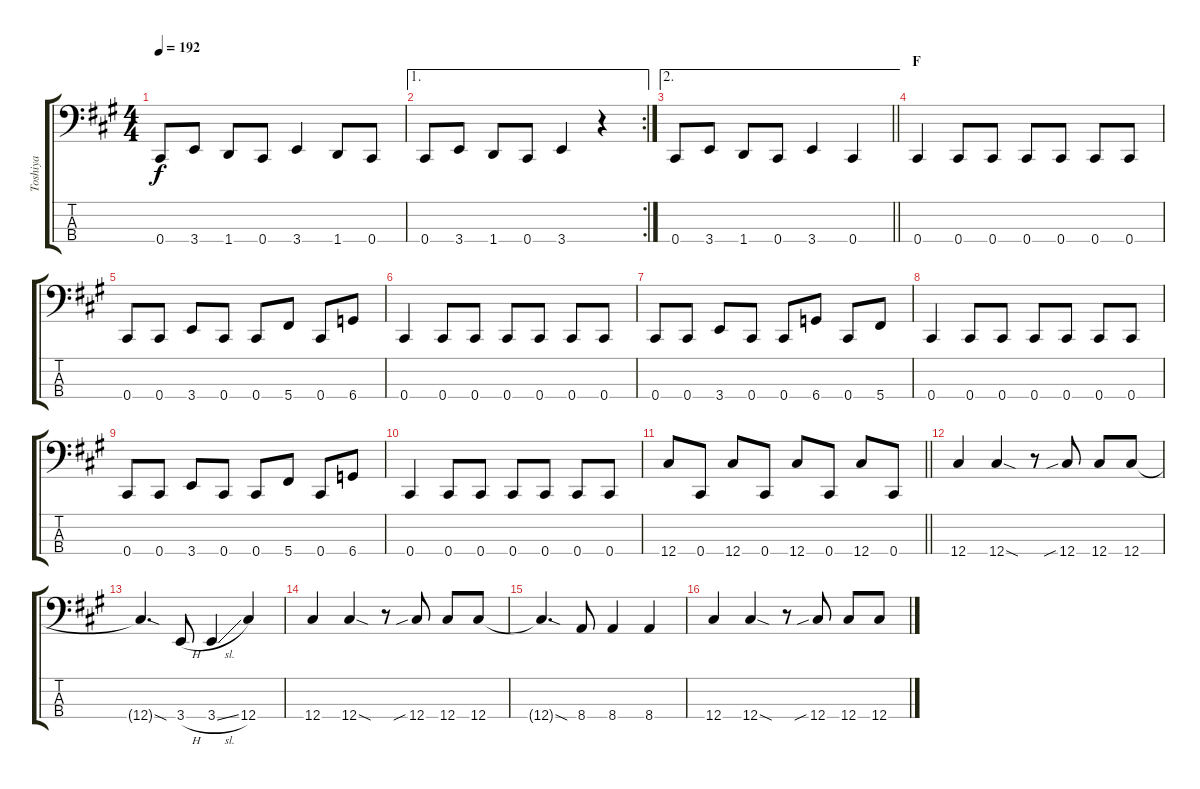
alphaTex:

\track ("Toshiya" "Toshiya") {instrument electricbassfinger}
\staff {score tabs}
\tuning (E2 B1 Gb1 Db1) {hide}
\ts (4 4)
\tempo 192
\clef f4
\ks a
0.4.8{dy f} 3.4.8 1.4.8 0.4.8 3.4.4 1.4.8 0.4.8 |
\ae 1
\rc 2
0.4.8 3.4.8 1.4.8 0.4.8 3.4.4 r.4 |
\ae 2
\barLineRight lightlight
0.4.8 3.4.8 1.4.8 0.4.8 3.4.4 0.4.4 |
\section ("" "F")
0.4.4 0.4.8 0.4.8 0.4.8 0.4.8 0.4.8 0.4.8 |
0.4.8 0.4.8 3.4.8 0.4.8 0.4.8 5.4.8 0.4.8 6.4.8 |
0.4.4 0.4.8 0.4.8 0.4.8 0.4.8 0.4.8 0.4.8 |
0.4.8 0.4.8 3.4.8 0.4.8 0.4.8 6.4.8 0.4.8 5.4.8 |
0.4.4 0.4.8 0.4.8 0.4.8 0.4.8 0.4.8 0.4.8 |
0.4.8 0.4.8 3.4.8 0.4.8 0.4.8 5.4.8 0.4.8 6.4.8 |
0.4.4 0.4.8 0.4.8 0.4.8 0.4.8 0.4.8 0.4.8 |
\barLineRight lightlight
12.4.8 0.4.8 12.4.8 0.4.8 12.4.8 0.4.8 12.4.8 0.4.8 |
12.4.4 12.4{sod}.4 r.8 12.4{sib}.8 12.4.8 12.4.8 |
12.4{sod t}.4{d} 3.4{h}.8 3.4{sl}.4 12.4.4 |
12.4.4 12.4{sod}.4 r.8 12.4{sib}.8 12.4.8 12.4.8 |
12.4{sod t}.4{d} 8.4.8 8.4.4 8.4.4 |
12.4.4 12.4{sod}.4 r.8 12.4{sib}.8 12.4.8 12.4.8
